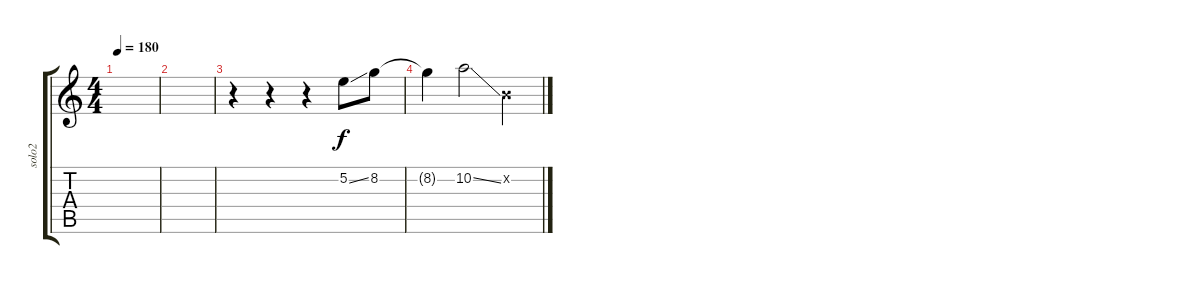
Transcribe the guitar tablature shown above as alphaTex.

\track ("solo2" "solo2") {instrument overdrivenguitar}
\staff {score tabs}
\tuning (E4 B3 G3 D3 A2 E2) {hide}
\ts (4 4)
\tempo 180
\clef g2
\ks c
|
|
r.4 r.4 r.4 5.2{ss}.8 8.2.8 |
8.2{t}.4 10.2{ss}.2 0.2{x}.4
